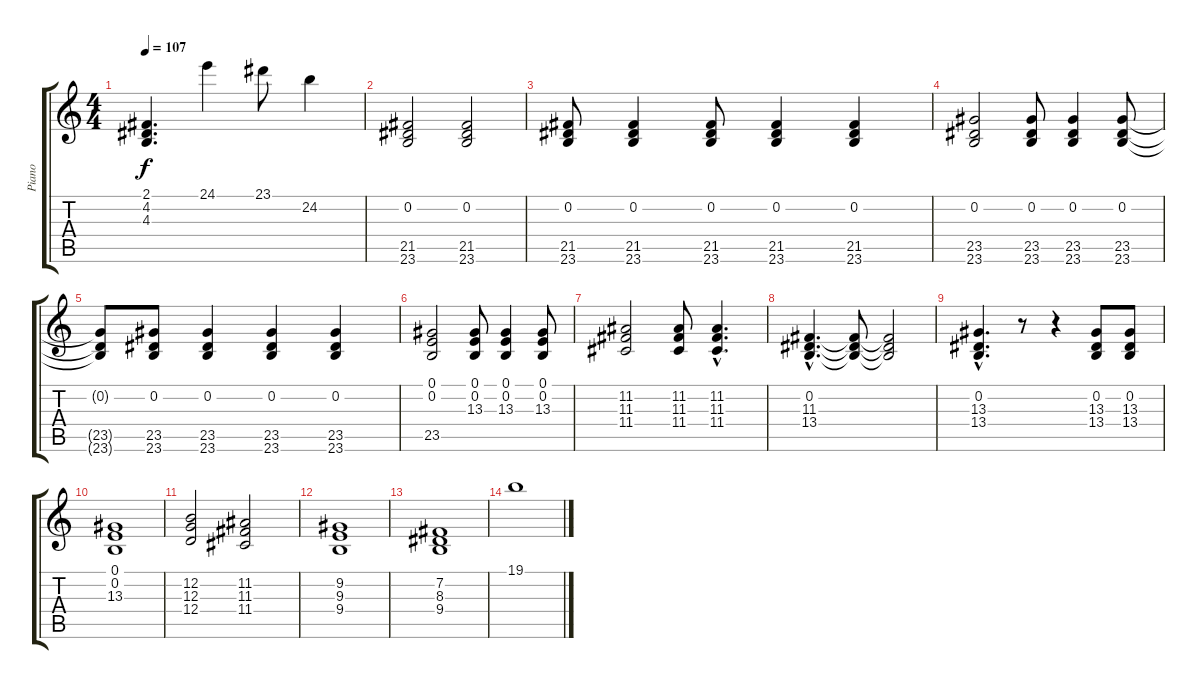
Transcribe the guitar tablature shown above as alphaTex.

\track ("Piano" "Piano") {instrument acousticgrandpiano}
\staff {score tabs}
\tuning (E4 B3 G3 D3 A2 E2) {hide}
\ts (4 4)
\tempo 107
\clef g2
\ks c
(2.1 4.2 4.3).4{d dy f} 24.1.4 23.1.8 24.2.4 |
(0.2 21.5 23.6).2 (0.2 21.5 23.6).2 |
(0.2 21.5 23.6).8 (0.2 21.5 23.6).4 (0.2 21.5 23.6).8 (0.2 21.5 23.6).4 (0.2 21.5 23.6).4 |
(0.2 23.5 23.6).2 (0.2 23.5 23.6).8 (0.2 23.5 23.6).4 (0.2 23.5 23.6).8 |
(0.2{t} 23.5{t} 23.6{t}).8 (0.2 23.5 23.6).8 (0.2 23.5 23.6).4 (0.2 23.5 23.6).4 (0.2 23.5 23.6).4 |
(0.1 0.2 23.5).2 (0.1 0.2 13.3).8 (0.1 0.2 13.3).4 (0.1 0.2 13.3).8 |
(11.2 11.3 11.4).2 (11.2 11.3 11.4).8 (11.2{hac} 11.3{hac} 11.4{hac}).4{d} |
(0.2{hac} 11.3{hac} 13.4{hac}).4{d} (0.2{t} 11.3{t} 13.4{t}).8 (0.2{t} 11.3{t} 13.4{t}).2 |
(0.2{hac} 13.3{hac} 13.4{hac}).4{d} r.8 r.4 (0.2 13.3 13.4).8 (0.2 13.3 13.4).8 |
(0.1 0.2 13.3).1 |
(12.2 12.3 12.4).2 (11.2 11.3 11.4).2 |
(9.2 9.3 9.4).1 |
(7.2 8.3 9.4).1 |
19.1.1
